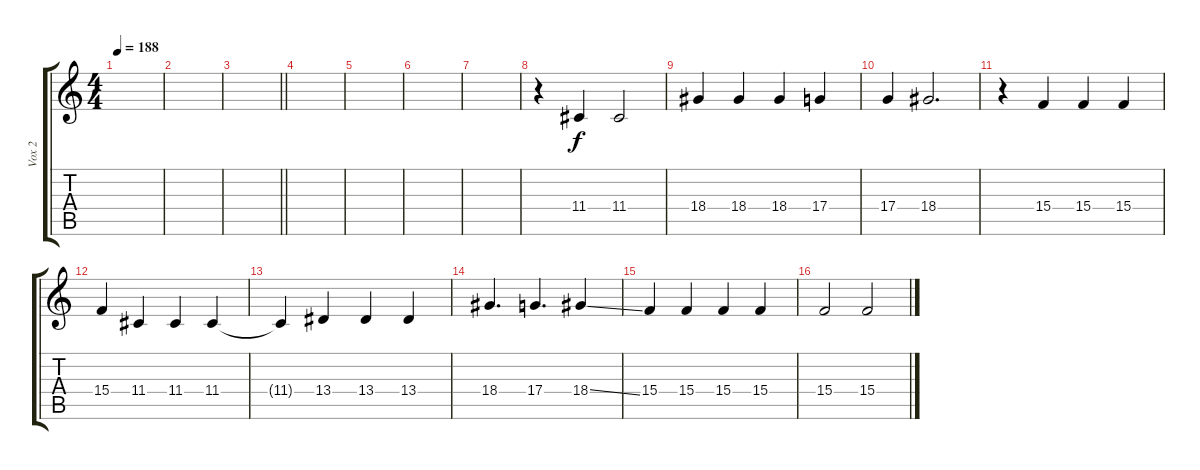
\track ("Vox 2" "Vox 2") {instrument viola}
\staff {score tabs}
\tuning (E4 B3 G3 D3 A2 E2) {hide}
\ts (4 4)
\tempo 188
\clef g2
\ks c
|
|
\barLineRight lightlight
|
\section ("" " ")
|
|
|
|
r.4 11.4.4 11.4.2 |
18.4.4 18.4.4 18.4.4 17.4.4 |
17.4.4 18.4.2{d} |
r.4 15.4.4 15.4.4 15.4.4 |
15.4.4 11.4.4 11.4.4 11.4.4 |
11.4{t}.4 13.4.4 13.4.4 13.4.4 |
18.4.4{d} 17.4.4{d} 18.4{ss}.4 |
15.4.4 15.4.4 15.4.4 15.4.4 |
15.4.2 15.4.2
